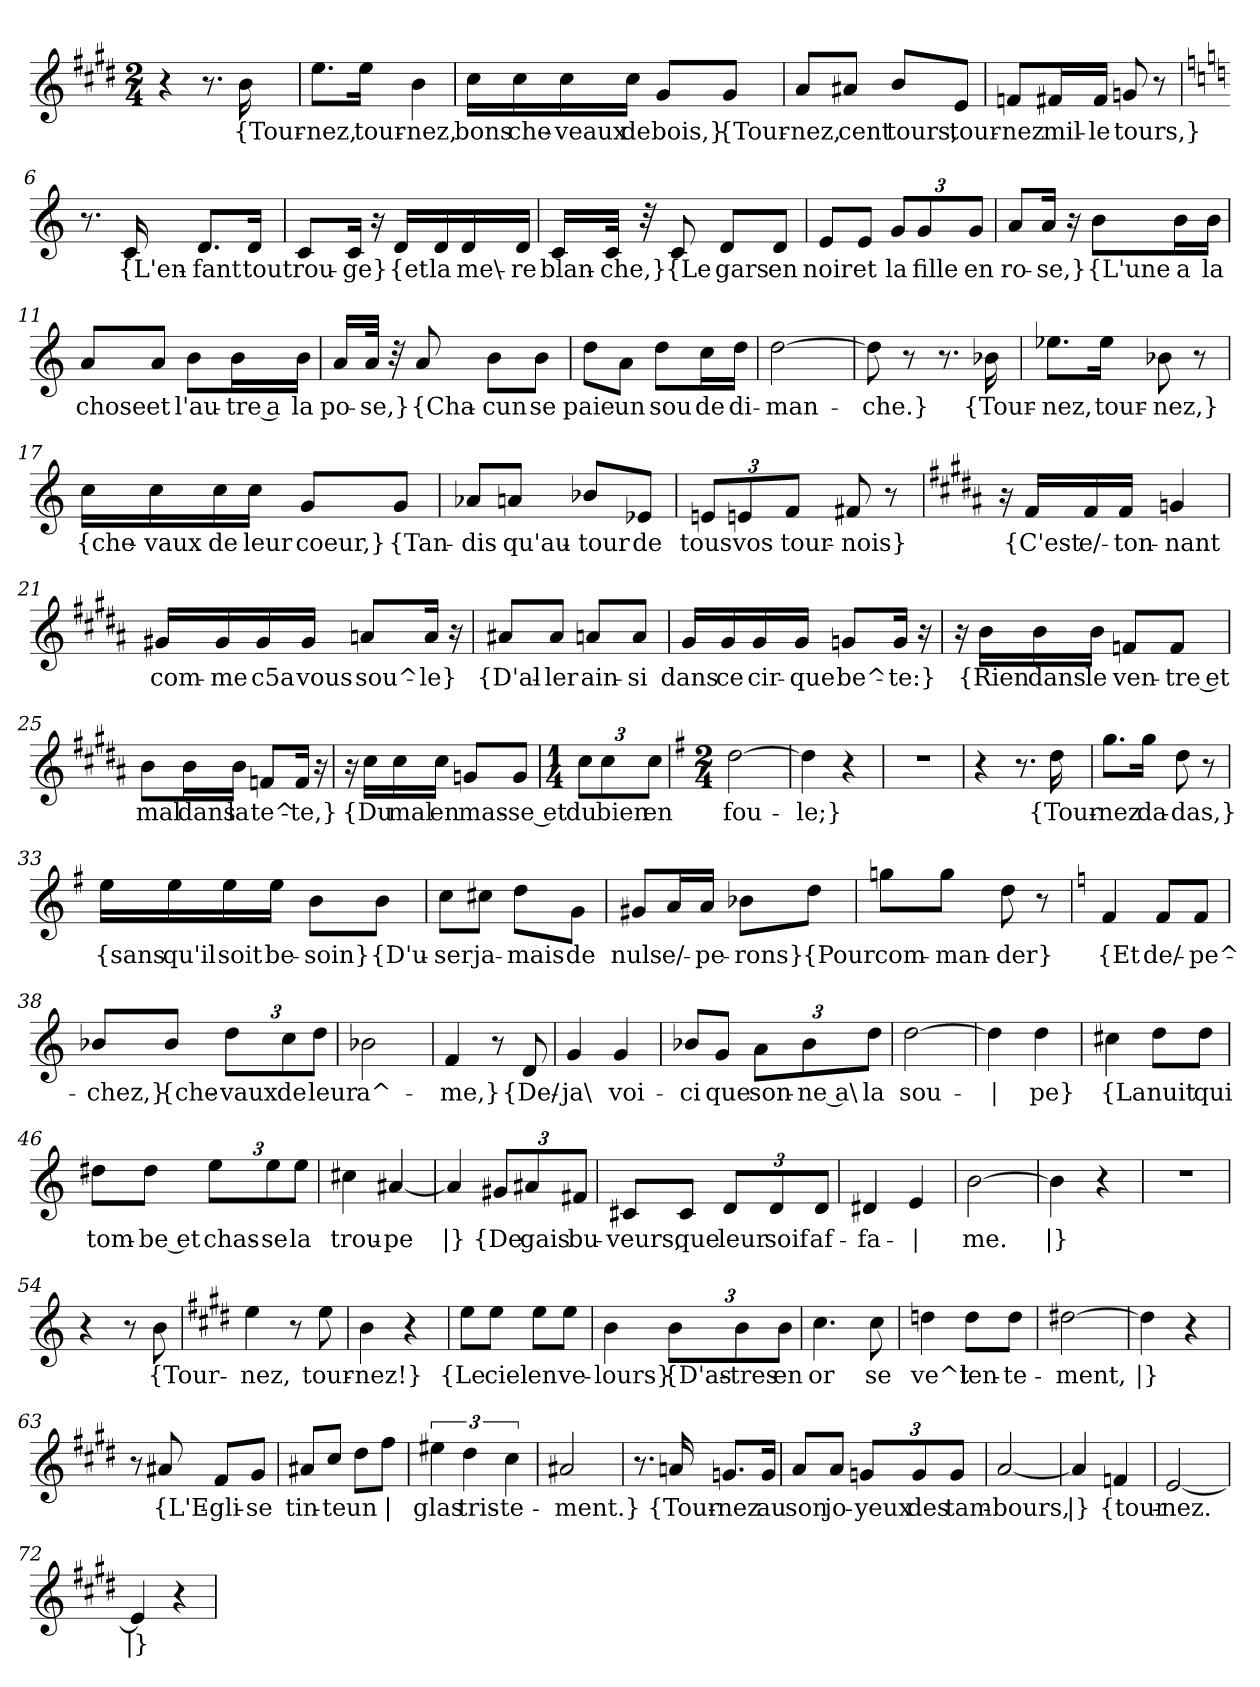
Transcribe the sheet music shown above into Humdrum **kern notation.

**kern	**text
*part1	*part1
*staff1	*staff1
*clefG2	*
*k[f#c#g#d#]	*
*M2/4	*
=1	=1
4r	.
8.r	.
!	!LO:LY:b
16b\	{Tour-
=2	=2
!	!LO:LY:b
8.ee\L	-nez,
!	!LO:LY:b
16ee\Jk	tour-
!	!LO:LY:b
4b\	-nez,
=3	=3
!	!LO:LY:b
16cc#\LL	bons
!	!LO:LY:b
16cc#\	che-
!	!LO:LY:b
16cc#\	-veaux
!	!LO:LY:b
16cc#\JJ	de
!	!LO:LY:b
8g#/L	bois,}
!	!LO:LY:b
8g#/J	{Tour-
=4	=4
!	!LO:LY:b
8a/L	-nez,
!	!LO:LY:b
8a#X/J	cent
!	!LO:LY:b
8b/L	tours,
!	!LO:LY:b
8e/J	tour-
!!LO:LB:g=z
=5	=5
!	!LO:LY:b
8fn/L	-nez
!	!LO:LY:b
16f#X/L	mil-
!	!LO:LY:b
16f#/JJ	-le
!	!LO:LY:b
8gn/	tours,}
8r	.
=6	=6
*k[]	*
8.r	.
!	!LO:LY:b
16c/	{L'en-
!	!LO:LY:b
8.d/L	-fant
!	!LO:LY:b
16d/Jk	tout
=7	=7
!	!LO:LY:b
8c/L	rou-
!	!LO:LY:b
16c/Jk	-ge}
16r	.
!	!LO:LY:b
16d/LL	{et
!	!LO:LY:b
16d/	la
!	!LO:LY:b
16d/	me\-
!	!LO:LY:b
16d/JJ	-re
=8	=8
!	!LO:LY:b
16c/LL	blan-
!	!LO:LY:b
32c/JJk	-che,}
32r	.
!	!LO:LY:b
8c/	{Le
!	!LO:LY:b
8d/L	gars
!	!LO:LY:b
8d/J	en
!!LO:LB:g=z
=9	=9
!	!LO:LY:b
8e/L	noir
!	!LO:LY:b
8e/J	et
*Xbrackettup	*
!	!LO:LY:b
12g/L	la
!	!LO:LY:b
12g/	fille
!	!LO:LY:b
12g/J	en
=10	=10
!	!LO:LY:b
8a/L	ro-
!	!LO:LY:b
16a/Jk	-se,}
16r	.
!	!LO:LY:b
8b\L	{L'une
!	!LO:LY:b
16b\L	a
!	!LO:LY:b
16b\JJ	la
=11	=11
!	!LO:LY:b
8a/L	chose
!	!LO:LY:b
8a/J	et
!	!LO:LY:b
8b\L	l'au-
!	!LO:LY:b
16b\L	-tre a
!	!LO:LY:b
16b\JJ	la
=12	=12
!	!LO:LY:b
16a/LL	po-
!	!LO:LY:b
32a/JJk	-se,}
32r	.
!	!LO:LY:b
8a/	{Cha-
!	!LO:LY:b
8b\L	-cun
!	!LO:LY:b
8b\J	se
=13	=13
!	!LO:LY:b
8dd\L	paie
!	!LO:LY:b
8a\J	un
!	!LO:LY:b
8dd\L	sou
!	!LO:LY:b
16cc\L	de
!	!LO:LY:b
16dd\JJ	di-
=14	=14
!	!LO:LY:b
[2dd\	-man-
!!LO:LB:g=z
=15	=15
!	!LO:LY:b
8dd\]	-che.}
8r	.
8.r	.
!	!LO:LY:b
16b-X\	{Tour-
=16	=16
!	!LO:LY:b
8.ee-X\L	-nez,
!	!LO:LY:b
16ee-\Jk	tour-
!	!LO:LY:b
8b-X\	-nez,}
8r	.
=17	=17
!	!LO:LY:b
16cc\LL	{che-
!	!LO:LY:b
16cc\	-vaux
!	!LO:LY:b
16cc\	de
!	!LO:LY:b
16cc\JJ	leur
!	!LO:LY:b
8g/L	coeur,}
!	!LO:LY:b
8g/J	{Tan-
=18	=18
!	!LO:LY:b
8a-X/L	-dis
!	!LO:LY:b
8an/J	qu'au-
!	!LO:LY:b
8b-X/L	-tour
!	!LO:LY:b
8e-X/J	de
!!LO:LB:g=z
=19	=19
!	!LO:LY:b
12en/L	tous
!	!LO:LY:b
12en/	vos
!	!LO:LY:b
12f/J	tour-
!	!LO:LY:b
8f#X/	-nois}
8r	.
=20	=20
*k[f#c#g#d#a#]	*
16r	.
!	!LO:LY:b
16f#/LL	{C'est
!	!LO:LY:b
16f#/	e/-
!	!LO:LY:b
16f#/JJ	-ton-
!	!LO:LY:b
4gn/	-nant
=21	=21
!	!LO:LY:b
16g#X/LL	com-
!	!LO:LY:b
16g#/	-me
!	!LO:LY:b
16g#/	c5a
!	!LO:LY:b
16g#/JJ	vous
!	!LO:LY:b
8an/L	sou^-
!	!LO:LY:b
16a/Jk	-le}
16r	.
=22	=22
!	!LO:LY:b
8a#X/L	{D'al-
!	!LO:LY:b
8a#/J	-ler
!	!LO:LY:b
8an/L	ain-
!	!LO:LY:b
8a/J	-si
!!LO:LB:g=z
=23	=23
!	!LO:LY:b
16g#/LL	dans
!	!LO:LY:b
16g#/	ce
!	!LO:LY:b
16g#/	cir-
!	!LO:LY:b
16g#/JJ	-que
!	!LO:LY:b
8gn/L	be^-
!	!LO:LY:b
16g/Jk	-te:}
16r	.
=24	=24
16r	.
!	!LO:LY:b
16b\LL	{Rien
!	!LO:LY:b
16b\	dans
!	!LO:LY:b
16b\JJ	le
!	!LO:LY:b
8fn/L	ven-
!	!LO:LY:b
8f/J	-tre et
=25	=25
!	!LO:LY:b
8b\L	mal
!	!LO:LY:b
16b\L	dans
!	!LO:LY:b
16b\JJ	la
!	!LO:LY:b
8fn/L	te^-
!	!LO:LY:b
16f/Jk	-te,}
16r	.
=26	=26
16r	.
!	!LO:LY:b
16cc#\LL	{Du
!	!LO:LY:b
16cc#\	mal
!	!LO:LY:b
16cc#\JJ	en
!	!LO:LY:b
8gn/L	mas-
!	!LO:LY:b
8g/J	-se et
!!LO:LB:g=z
=27	=27
*M1/4	*
!	!LO:LY:b
12cc#\L	du
!	!LO:LY:b
12cc#\	bien
!	!LO:LY:b
12cc#\J	en
=28	=28
*k[f#]	*
*M2/4	*
!	!LO:LY:b
[2dd\	fou-
=29	=29
!	!LO:LY:b
4dd\]	-le;}
4r	.
=30	=30
2r	.
=31	=31
4r	.
8.r	.
!	!LO:LY:b
16dd\	{Tour-
=32	=32
!	!LO:LY:b
8.gg\L	-nez
!	!LO:LY:b
16gg\Jk	da-
!	!LO:LY:b
8dd\	-das,}
8r	.
=33	=33
!	!LO:LY:b
16ee\LL	{sans
!	!LO:LY:b
16ee\	qu'il
!	!LO:LY:b
16ee\	soit
!	!LO:LY:b
16ee\JJ	be-
!	!LO:LY:b
8b\L	-soin}
!	!LO:LY:b
8b\J	{D'u-
!!LO:LB:g=z
=34	=34
!	!LO:LY:b
8cc\L	-ser
!	!LO:LY:b
8cc#X\J	ja-
!	!LO:LY:b
8dd\L	-mais
!	!LO:LY:b
8g\J	de
=35	=35
!	!LO:LY:b
8g#X/L	nuls
!	!LO:LY:b
16a/L	e/-
!	!LO:LY:b
16a/JJ	-pe-
!	!LO:LY:b
8b-X\L	-rons}
!	!LO:LY:b
8dd\J	{Pour
=36	=36
!	!LO:LY:b
8ggn\L	com-
!	!LO:LY:b
8gg\J	-man-
!	!LO:LY:b
8dd\	-der}
8r	.
=37	=37
*k[]	*
!	!LO:LY:b
4f/	{Et
!	!LO:LY:b
8f/L	de/-
!	!LO:LY:b
8f/J	-pe^-
=38	=38
!	!LO:LY:b
8b-X/L	-chez,}
!	!LO:LY:b
8b-/J	{che-
!	!LO:LY:b
12dd\L	-vaux
!	!LO:LY:b
12cc\	de
!	!LO:LY:b
12dd\J	leur
!!LO:LB:g=z
=39	=39
!	!LO:LY:b
2b-X\	a^-
=40	=40
!	!LO:LY:b
4f/	-me,}
8r	.
!	!LO:LY:b
8d/	{De/-
=41	=41
!	!LO:LY:b
4g/	-ja\
!	!LO:LY:b
4g/	voi-
=42	=42
!	!LO:LY:b
8b-X/L	-ci
!	!LO:LY:b
8g/J	que
!	!LO:LY:b
12a\L	son-
!	!LO:LY:b
12b-\	-ne a\
!	!LO:LY:b
12dd\J	la
=43	=43
!	!LO:LY:b
[2dd\	sou-
=44	=44
!	!LO:LY:b
4dd\]	|
!	!LO:LY:b
4dd\	-pe}
=45	=45
!	!LO:LY:b
4cc#X\	{La
!	!LO:LY:b
8dd\L	nuit
!	!LO:LY:b
8dd\J	qui
=46	=46
!	!LO:LY:b
8dd#X\L	tom-
!	!LO:LY:b
8dd#\J	-be et
!	!LO:LY:b
12ee\L	chas-
!	!LO:LY:b
12ee\	-se
!	!LO:LY:b
12ee\J	la
!!LO:LB:g=z
=47	=47
!	!LO:LY:b
4cc#X\	trou-
!	!LO:LY:b
[4a#X/	-pe
=48	=48
!	!LO:LY:b
4a#/]	|}
!	!LO:LY:b
12g#X/L	{De
!	!LO:LY:b
12a#X/	gais
!	!LO:LY:b
12f#X/J	bu-
=49	=49
!	!LO:LY:b
8c#X/L	-veurs,
!	!LO:LY:b
8c#/J	que
!	!LO:LY:b
12d/L	leur
!	!LO:LY:b
12d/	soif
!	!LO:LY:b
12d/J	af-
=50	=50
!	!LO:LY:b
4d#X/	-fa-
!	!LO:LY:b
4e/	|
=51	=51
!	!LO:LY:b
[2b\	-me.
=52	=52
!	!LO:LY:b
4b\]	|}
4r	.
=53	=53
2r	.
=54	=54
4r	.
8r	.
!	!LO:LY:b
8b\	{Tour-
=55	=55
*k[f#c#g#d#]	*
!	!LO:LY:b
4ee\	-nez,
8r	.
!	!LO:LY:b
8ee\	tour-
=56	=56
!	!LO:LY:b
4b\	-nez!}
4r	.
!!LO:PB:g=z
=57	=57
!	!LO:LY:b
8ee\L	{Le
!	!LO:LY:b
8ee\J	ciel
!	!LO:LY:b
8ee\L	en
!	!LO:LY:b
8ee\J	ve-
=58	=58
!	!LO:LY:b
4b\	-lours}
!	!LO:LY:b
12b\L	{D'as-
!	!LO:LY:b
12b\	-tres
!	!LO:LY:b
12b\J	en
=59	=59
!	!LO:LY:b
4.cc#\	or
!	!LO:LY:b
8cc#\	se
=60	=60
!	!LO:LY:b
4ddn\	ve^t
!	!LO:LY:b
8dd\L	len-
!	!LO:LY:b
8dd\J	-te-
=61	=61
!	!LO:LY:b
[2dd#X\	-ment,
=62	=62
!	!LO:LY:b
4dd#\]	|}
4r	.
=63	=63
8r	.
!	!LO:LY:b
8a#X/	{L'E-
!	!LO:LY:b
8f#/L	-gli-
!	!LO:LY:b
8g#/J	-se
=64	=64
!	!LO:LY:b
8a#X/L	tin-
!	!LO:LY:b
8cc#/J	-te
!	!LO:LY:b
8dd#\L	un
!	!LO:LY:b
8ff#\J	|
!!LO:LB:g=z
=65	=65
*brackettup	*
!	!LO:LY:b
6ee#X\	glas
!	!LO:LY:b
6dd#\	tris-
!	!LO:LY:b
6cc#\	-te-
=66	=66
!	!LO:LY:b
2a#X/	-ment.}
=67	=67
8.r	.
!	!LO:LY:b
16an/	{Tour-
!	!LO:LY:b
8.gn/L	-nez
!	!LO:LY:b
16g/Jk	au
=68	=68
!	!LO:LY:b
8a/L	son
!	!LO:LY:b
8a/J	jo-
*Xbrackettup	*
!	!LO:LY:b
12gn/L	-yeux
!	!LO:LY:b
12g/	des
!	!LO:LY:b
12g/J	tam-
=69	=69
!	!LO:LY:b
[2a/	-bours,
=70	=70
!	!LO:LY:b
4a/]	|}
!	!LO:LY:b
4fn/	{tour-
=71	=71
!	!LO:LY:b
[2e/	-nez.
=72	=72
!	!LO:LY:b
4e/]	|}
4r	.
=	=
*-	*-
